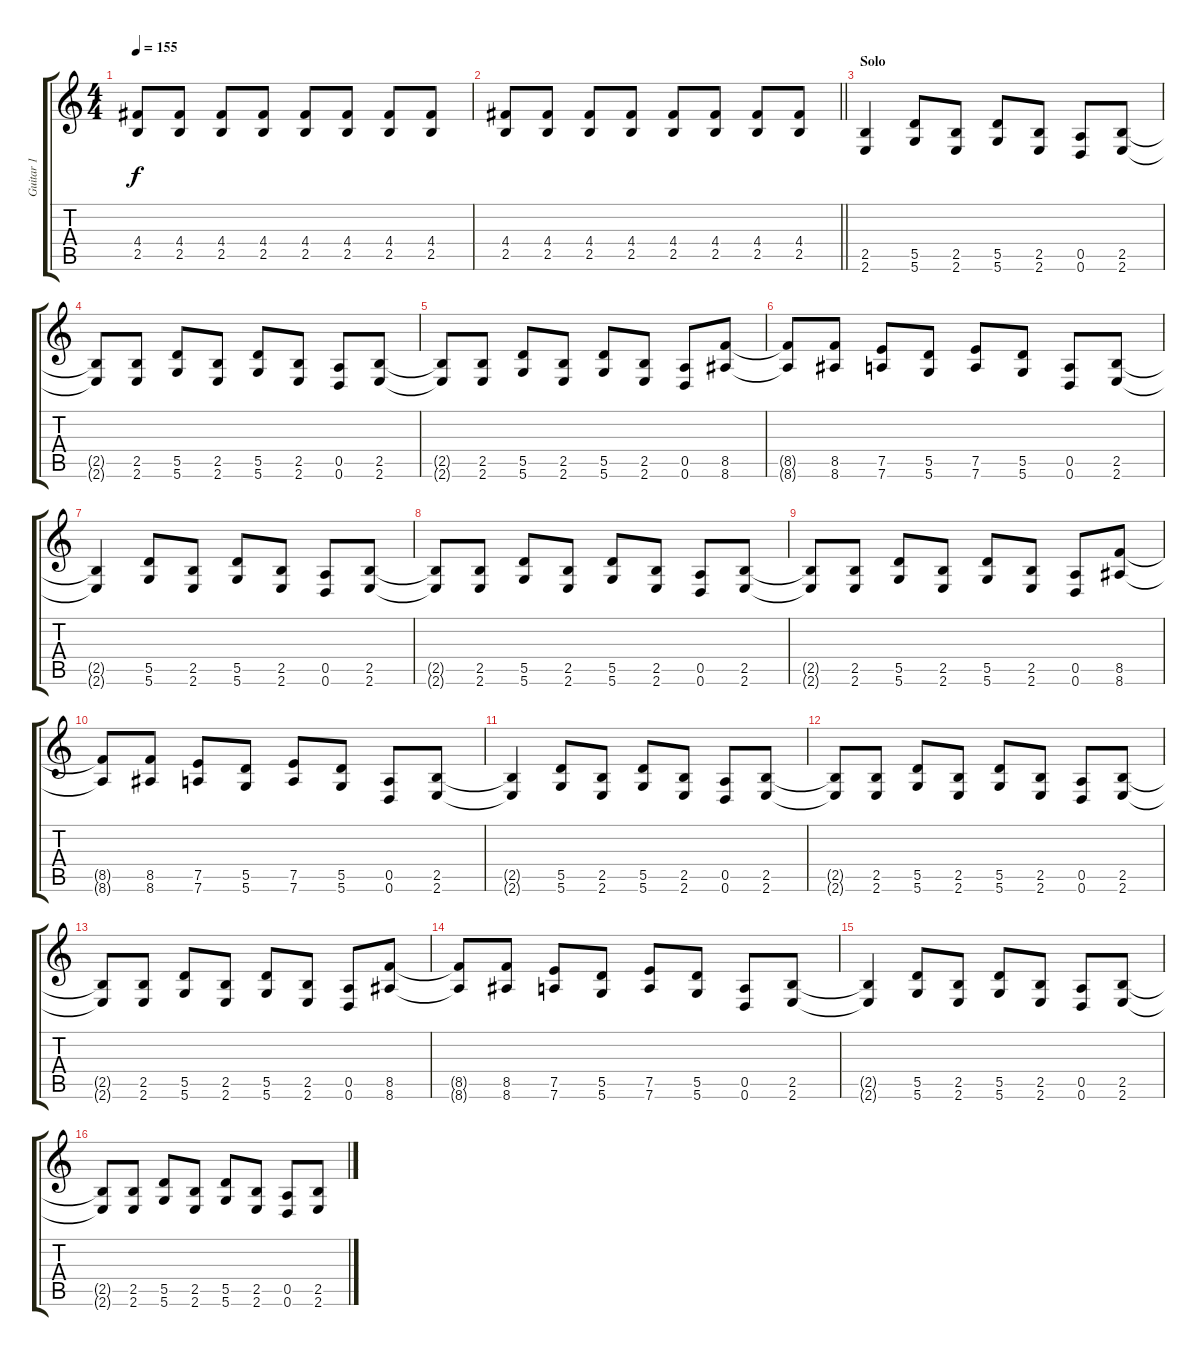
\track ("Guitar 1" "Guitar 1") {instrument distortionguitar}
\staff {score tabs}
\tuning (E4 B3 G3 D3 A2 D2) {hide}
\ts (4 4)
\tempo 155
\clef g2
\ks c
(4.4 2.5).8{dy f} (4.4 2.5).8 (4.4 2.5).8 (4.4 2.5).8 (4.4 2.5).8 (4.4 2.5).8 (4.4 2.5).8 (4.4 2.5).8 |
\barLineRight lightlight
(4.4 2.5).8 (4.4 2.5).8 (4.4 2.5).8 (4.4 2.5).8 (4.4 2.5).8 (4.4 2.5).8 (4.4 2.5).8 (4.4 2.5).8 |
\section ("" "Solo")
(2.5 2.6).4 (5.5 5.6).8 (2.5 2.6).8 (5.5 5.6).8 (2.5 2.6).8 (0.5 0.6).8 (2.5 2.6).8 |
(2.5{t} 2.6{t}).8 (2.5 2.6).8 (5.5 5.6).8 (2.5 2.6).8 (5.5 5.6).8 (2.5 2.6).8 (0.5 0.6).8 (2.5 2.6).8 |
(2.5{t} 2.6{t}).8 (2.5 2.6).8 (5.5 5.6).8 (2.5 2.6).8 (5.5 5.6).8 (2.5 2.6).8 (0.5 0.6).8 (8.5 8.6).8 |
(8.5{t} 8.6{t}).8 (8.5 8.6).8 (7.5 7.6).8 (5.5 5.6).8 (7.5 7.6).8 (5.5 5.6).8 (0.5 0.6).8 (2.5 2.6).8 |
(2.5{t} 2.6{t}).4 (5.5 5.6).8 (2.5 2.6).8 (5.5 5.6).8 (2.5 2.6).8 (0.5 0.6).8 (2.5 2.6).8 |
(2.5{t} 2.6{t}).8 (2.5 2.6).8 (5.5 5.6).8 (2.5 2.6).8 (5.5 5.6).8 (2.5 2.6).8 (0.5 0.6).8 (2.5 2.6).8 |
(2.5{t} 2.6{t}).8 (2.5 2.6).8 (5.5 5.6).8 (2.5 2.6).8 (5.5 5.6).8 (2.5 2.6).8 (0.5 0.6).8 (8.5 8.6).8 |
(8.5{t} 8.6{t}).8 (8.5 8.6).8 (7.5 7.6).8 (5.5 5.6).8 (7.5 7.6).8 (5.5 5.6).8 (0.5 0.6).8 (2.5 2.6).8 |
(2.5{t} 2.6{t}).4 (5.5 5.6).8 (2.5 2.6).8 (5.5 5.6).8 (2.5 2.6).8 (0.5 0.6).8 (2.5 2.6).8 |
(2.5{t} 2.6{t}).8 (2.5 2.6).8 (5.5 5.6).8 (2.5 2.6).8 (5.5 5.6).8 (2.5 2.6).8 (0.5 0.6).8 (2.5 2.6).8 |
(2.5{t} 2.6{t}).8 (2.5 2.6).8 (5.5 5.6).8 (2.5 2.6).8 (5.5 5.6).8 (2.5 2.6).8 (0.5 0.6).8 (8.5 8.6).8 |
(8.5{t} 8.6{t}).8 (8.5 8.6).8 (7.5 7.6).8 (5.5 5.6).8 (7.5 7.6).8 (5.5 5.6).8 (0.5 0.6).8 (2.5 2.6).8 |
(2.5{t} 2.6{t}).4 (5.5 5.6).8 (2.5 2.6).8 (5.5 5.6).8 (2.5 2.6).8 (0.5 0.6).8 (2.5 2.6).8 |
(2.5{t} 2.6{t}).8 (2.5 2.6).8 (5.5 5.6).8 (2.5 2.6).8 (5.5 5.6).8 (2.5 2.6).8 (0.5 0.6).8 (2.5 2.6).8
